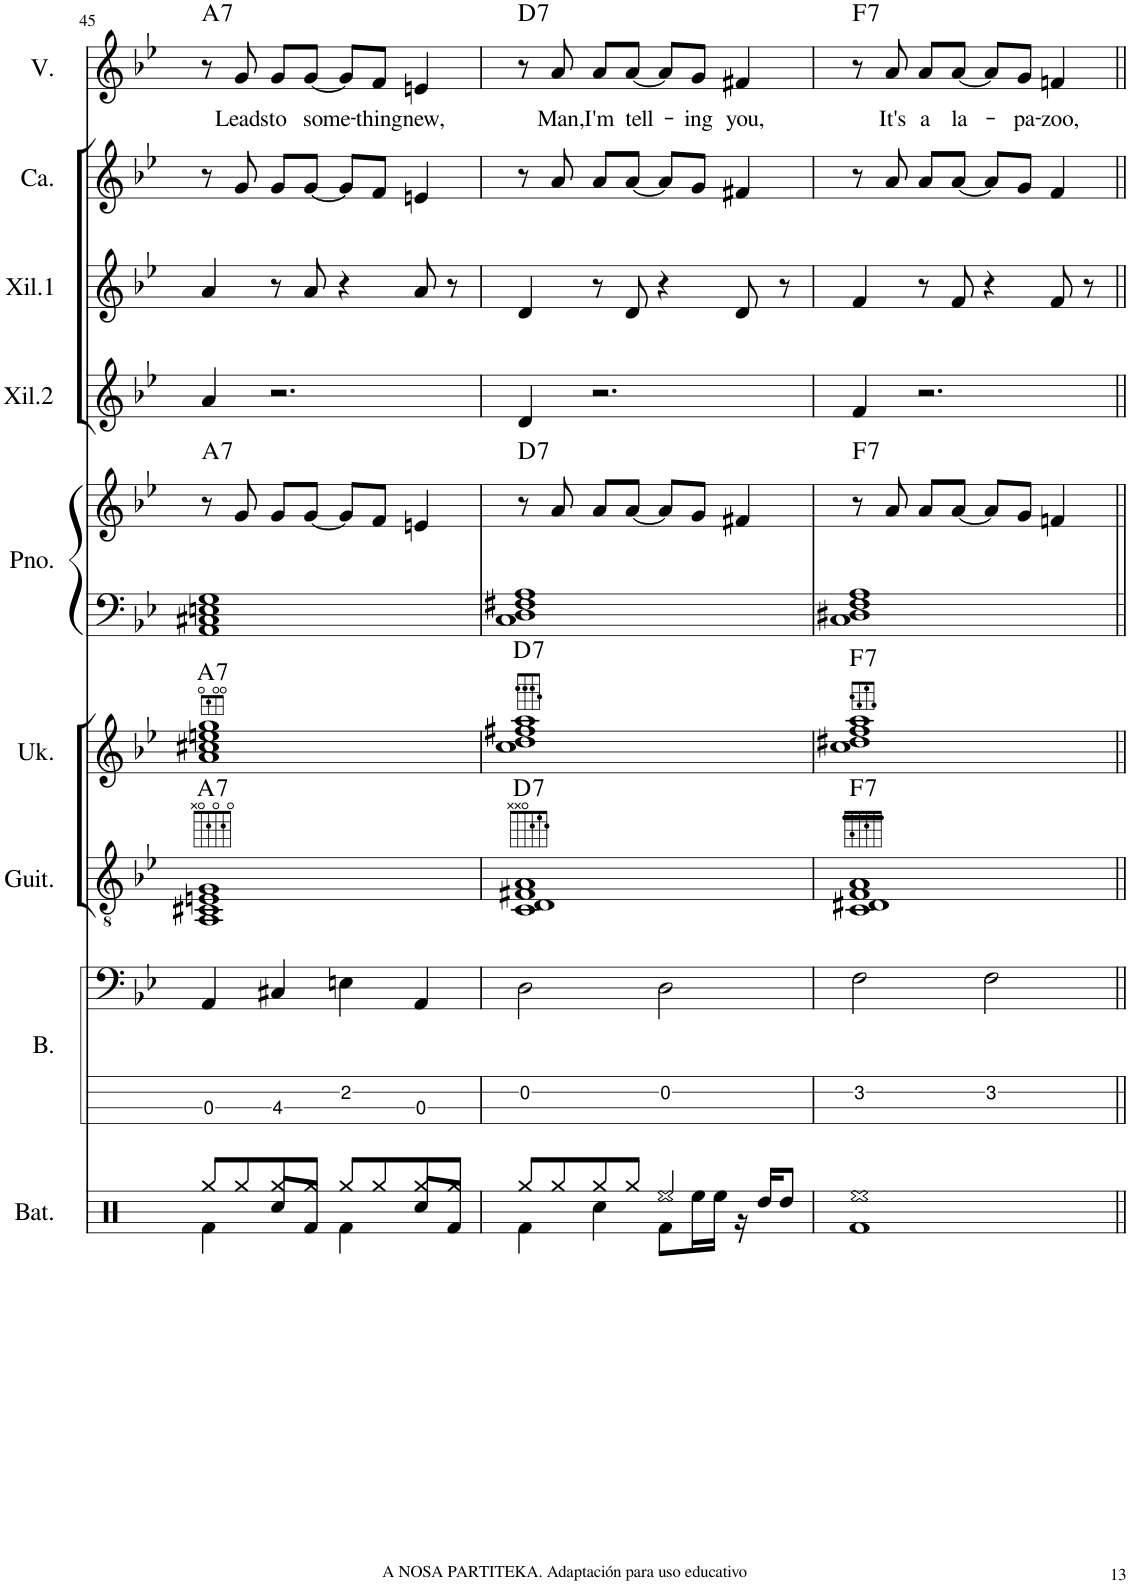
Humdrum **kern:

**kern	**kern	**kern	**kern	**harte	**kern	**harte	**kern	**kern	**harte	**kern	**kern	**kern	**kern	**text	**harte
*part9	*part8	*part8	*part7	*part7	*part6	*part6	*part5	*part5	*part5	*part4	*part3	*part2	*part1	*part1	*part1
*staff11	*staff10	*staff9	*staff8	*	*staff7	*	*staff6	*staff5	*	*staff4	*staff3	*staff2	*staff1	*staff1	*
*I"Batería	*I"Baixo	*	*I"Guitarra	*	*I"Ukelele	*	*I"Piano	*	*	*I"Xilófono 2	*I"Xilófono 1	*I"Carillón	*I"Voz	*	*
*I'Bat.	*I'B.	*	*I'Guit.	*	*I'Uk.	*	*I'Pno.	*	*	*I'Xil.2	*I'Xil.1	*I'Ca.	*I'V.	*	*
!!LO:PB:g=z
*clefX	*	*clefF4	*clefGv2	*	*clefG2	*	*clefF4	*clefG2	*	*clefG2	*clefG2	*clefG2	*clefG2	*	*
*	*Trd7c12	*Trd7c12	*	*	*	*	*	*	*	*Trd-7c-12	*Trd-7c-12	*Trd-14c-24	*	*	*
*k[b-e-]	*k[b-e-]	*k[b-e-]	*k[b-e-]	*	*k[b-e-]	*	*k[b-e-]	*k[b-e-]	*	*k[b-e-]	*k[b-e-]	*k[b-e-]	*k[b-e-]	*	*
*M4/4	*M4/4	*M4/4	*M4/4	*	*M4/4	*	*M4/4	*M4/4	*	*M4/4	*M4/4	*M4/4	*M4/4	*	*
=45	=45	=45	=45	=45	=45	=45	=45	=45	=45	=45	=45	=45	=45	=45	=45
*^	*	*	*	*	*	*	*	*	*	*	*	*	*	*	*
!	!	!	!	!	!LO:H:kt=7	!	!LO:H:kt=7	!	!	!LO:H:kt=7	!	!	!	!	!	!LO:H:kt=7
8Rgg/L	4Rf\	4AA	4AA/	1AA 1C#X 1En 1G	A:7	1a 1cc#X 1een 1gg	A:7	1AA 1C#X 1En 1G	8r	A:7	4a/	4a/	8r	8r	.	A:7
!	!	!	!	!	!	!	!	!	!	!	!	!	!	!	!LO:LY:b	!
8Rgg/	.	.	.	.	.	.	.	.	8g/	.	.	.	8g/	8g/	Leads	.
!	!	!	!	!	!	!	!	!	!	!	!	!	!	!	!LO:LY:b	!
8Rgg/	8Rcc/L	4C#	4C#X/	.	.	.	.	.	8g/L	.	2.r	8r	8g/L	8g/L	to	.
!	!	!	!	!	!	!	!	!	!	!	!	!	!	!	!LO:LY:b	!
8Rgg/J	8Rf/J	.	.	.	.	.	.	.	[<8g/J	.	.	8a/	[<8g/J	[<8g/J	some-	.
8Rgg/L	4Rf\	4E	4En\	.	.	.	.	.	8g/L]	.	.	4r	8g/L]	8g/L]	.	.
!	!	!	!	!	!	!	!	!	!	!	!	!	!	!	!LO:LY:b	!
8Rgg/	.	.	.	.	.	.	.	.	8f/J	.	.	.	8f/J	8f/J	-thing	.
!	!	!	!	!	!	!	!	!	!	!	!	!	!	!	!LO:LY:b	!
8Rgg/	8Rcc/L	4AA	4AA/	.	.	.	.	.	4en/	.	.	8a/	4en/	4en/	new,	.
8Rgg/J	8Rf/J	.	.	.	.	.	.	.	.	.	.	8r	.	.	.	.
=46	=46	=46	=46	=46	=46	=46	=46	=46	=46	=46	=46	=46	=46	=46	=46	=46
!	!	!	!	!	!LO:H:kt=7	!	!LO:H:kt=7	!	!	!LO:H:kt=7	!	!	!	!	!	!LO:H:kt=7
8Rgg/L	4Rf\	2D	2D\	1C 1D 1F#X 1A	D:7	1cc 1dd 1ff#X 1aa	D:7	1C 1D 1F#X 1A	8r	D:7	4d/	4d/	8r	8r	.	D:7
!	!	!	!	!	!	!	!	!	!	!	!	!	!	!	!LO:LY:b	!
8Rgg/	.	.	.	.	.	.	.	.	8a/	.	.	.	8a/	8a/	Man,	.
!	!	!	!	!	!	!	!	!	!	!	!	!	!	!	!LO:LY:b	!
8Rgg/	4Rcc\	.	.	.	.	.	.	.	8a/L	.	2.r	8r	8a/L	8a/L	I'm	.
!	!	!	!	!	!	!	!	!	!	!	!	!	!	!	!LO:LY:b	!
8Rgg/J	.	.	.	.	.	.	.	.	[<8a/J	.	.	8d/	[<8a/J	[<8a/J	tell-	.
2Ree/	8Rf\L	2D	2D\	.	.	.	.	.	8a/L]	.	.	4r	8a/L]	8a/L]	.	.
!	!	!	!	!	!	!	!	!	!	!	!	!	!	!	!LO:LY:b	!
.	16Ree\L	.	.	.	.	.	.	.	8g/J	.	.	.	8g/J	8g/J	-ing	.
.	16Ree\JJ	.	.	.	.	.	.	.	.	.	.	.	.	.	.	.
!	!	!	!	!	!	!	!	!	!	!	!	!	!	!	!LO:LY:b	!
.	16r	.	.	.	.	.	.	.	4f#X/	.	.	8d/	4f#X/	4f#X/	you,	.
.	16Rdd/KL	.	.	.	.	.	.	.	.	.	.	.	.	.	.	.
.	8Rdd/J	.	.	.	.	.	.	.	.	.	.	8r	.	.	.	.
=47	=47	=47	=47	=47	=47	=47	=47	=47	=47	=47	=47	=47	=47	=47	=47	=47
!	!	!	!	!	!LO:H:kt=7	!	!LO:H:kt=7	!	!	!LO:H:kt=7	!	!	!	!	!	!LO:H:kt=7
1Ree	1Rf	2F	2F\	1C 1D#X 1F 1A	F:7	1cc 1dd#X 1ff 1aa	F:7	1C 1D#X 1F 1A	8r	F:7	4f/	4f/	8r	8r	.	F:7
!	!	!	!	!	!	!	!	!	!	!	!	!	!	!	!LO:LY:b	!
.	.	.	.	.	.	.	.	.	8a/	.	.	.	8a/	8a/	It's	.
!	!	!	!	!	!	!	!	!	!	!	!	!	!	!	!LO:LY:b	!
.	.	.	.	.	.	.	.	.	8a/L	.	2.r	8r	8a/L	8a/L	a	.
!	!	!	!	!	!	!	!	!	!	!	!	!	!	!	!LO:LY:b	!
.	.	.	.	.	.	.	.	.	[<8a/J	.	.	8f/	[<8a/J	[<8a/J	la-	.
.	.	2F	2F\	.	.	.	.	.	8a/L]	.	.	4r	8a/L]	8a/L]	.	.
!	!	!	!	!	!	!	!	!	!	!	!	!	!	!	!LO:LY:b	!
.	.	.	.	.	.	.	.	.	8g/J	.	.	.	8g/J	8g/J	-pa-	.
!	!	!	!	!	!	!	!	!	!	!	!	!	!	!	!LO:LY:b	!
.	.	.	.	.	.	.	.	.	4fn/	.	.	8f/	4f/	4fn/	-zoo,	.
.	.	.	.	.	.	.	.	.	.	.	.	8r	.	.	.	.
*v	*v	*	*	*	*	*	*	*	*	*	*	*	*	*	*	*
=||	=||	=||	=||	=||	=||	=||	=||	=||	=||	=||	=||	=||	=||	=||	=||
*-	*-	*-	*-	*-	*-	*-	*-	*-	*-	*-	*-	*-	*-	*-	*-
